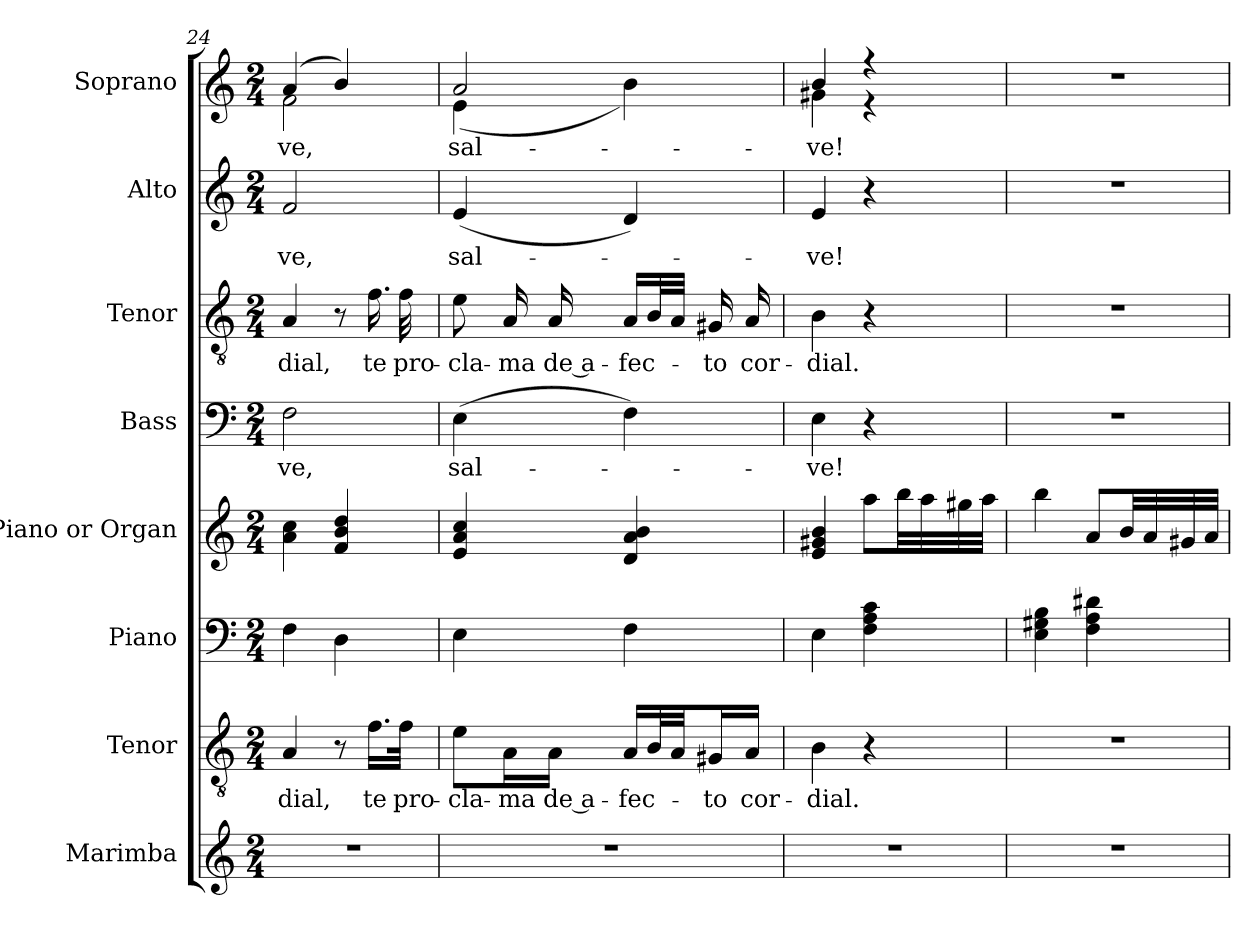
**kern	**kern	**text	**kern	**kern	**kern	**text	**kern	**text	**kern	**text	**kern	**text
*part8	*part7	*part7	*part6	*part5	*part4	*part4	*part3	*part3	*part2	*part2	*part1	*part1
*staff8	*staff7	*staff7	*staff6	*staff5	*staff4	*staff4	*staff3	*staff3	*staff2	*staff2	*staff1	*staff1
*I"Marimba	*I"Tenor	*	*I"Piano	*I"Piano or Organ	*I"Bass	*	*I"Tenor	*	*I"Alto	*	*I"Soprano	*
*I'Mrm.	*I'T.	*	*I'Pno	*I'Pno/ Org	*I'B.	*	*I'T.	*	*I'A.	*	*I'S.	*
*clefG2	*clefGv2	*	*clefF4	*clefG2	*clefF4	*	*clefGv2	*	*clefG2	*	*clefG2	*
*k[]	*k[]	*	*k[]	*k[]	*k[]	*	*k[]	*	*k[]	*	*k[]	*
*M2/4	*M2/4	*	*M2/4	*M2/4	*M2/4	*	*M2/4	*	*M2/4	*	*M2/4	*
=24	=24	=24	=24	=24	=24	=24	=24	=24	=24	=24	=24	=24
!	!	!	!	!	!	!LO:LY:b	!	!LO:LY:b	!	!LO:LY:b	!	!LO:LY:b
*	*	*	*	*	*	*	*	*	*	*	*^	*
2r	4A/	-dial,	4F\	4a\ 4cc\	2F\	-ve,	4A/	-dial,	2f/	-ve,	(>4a/	2f\	ve,
.	8r	.	4D\	4f/ 4b/ 4dd/	.	.	8r	.	.	.	4b/)	.	.
!	!	!	!	!	!	!	!	!LO:LY:b	!	!	!	!	!
.	16.f\LL	te	.	.	.	.	16.f\	te	.	.	.	.	.
!	!	!	!	!	!	!	!	!LO:LY:b	!	!	!	!	!
.	32f\JJk	pro-	.	.	.	.	32f\	pro-	.	.	.	.	.
!!LO:LB:g=z	!!
=25	=25	=25	=25	=25	=25	=25	=25	=25	=25	=25	=25	=25	=25
!	!	!	!	!	!	!LO:LY:b	!	!LO:LY:b	!	!LO:LY:b	!	!	!LO:LY:b
2r	8e\L	-cla-	4E\	4e/ 4a/ 4cc/	(>4E\	sal-	8e\	-cla-	(<4e/	sal-	2a/	(<4e\	sal-
!	!	!	!	!	!	!	!	!LO:LY:b	!	!	!	!	!
.	16A\L	-ma	.	.	.	.	16A/	-ma	.	.	.	.	.
!	!	!	!	!	!	!	!	!LO:LY:b	!	!	!	!	!
.	16A\JJ	de a-	.	.	.	.	16A/	de a-	.	.	.	.	.
!	!	!	!	!	!	!	!	!LO:LY:b	!	!	!	!	!
.	16A/LL	-fec-	4F\	4d/ 4a/ 4b/	4F\)	.	16A/LL	-fec-	4d/)	.	.	4b\)	.
.	32B/L	.	.	.	.	.	32B/L	.	.	.	.	.	.
.	32A/JJ	.	.	.	.	.	32A/JJJ	.	.	.	.	.	.
!	!	!	!	!	!	!	!	!LO:LY:b	!	!	!	!	!
.	16G#X/L	to	.	.	.	.	16G#X/	to	.	.	.	.	.
!	!	!	!	!	!	!	!	!LO:LY:b	!	!	!	!	!
.	16A/JJ	cor-	.	.	.	.	16A/	cor-	.	.	.	.	.
=26	=26	=26	=26	=26	=26	=26	=26	=26	=26	=26	=26	=26	=26
!	!	!	!	!	!	!LO:LY:b	!	!LO:LY:b	!	!LO:LY:b	!	!	!LO:LY:b
2r	4B\	-dial.	4E\	4e/ 4g#X/ 4b/	4E\	ve!	4B\	-dial.	4e/	ve!	4b/	4g#X\	ve!
.	4r	.	4F\ 4A\ 4c\	8aa\L	4r	.	4r	.	4r	.	4r	4r	.
.	.	.	.	32bb\LL	.	.	.	.	.	.	.	.	.
.	.	.	.	32aa\	.	.	.	.	.	.	.	.	.
.	.	.	.	32gg#X\	.	.	.	.	.	.	.	.	.
.	.	.	.	32aa\JJJ	.	.	.	.	.	.	.	.	.
*	*	*	*	*	*	*	*	*	*	*	*v	*v	*
=27	=27	=27	=27	=27	=27	=27	=27	=27	=27	=27	=27	=27
2r	2r	.	4E\ 4G#X\ 4B\	4bb\	2r	.	2r	.	2r	.	2r	.
.	.	.	4F\ 4A\ 4d#X\	8a/L	.	.	.	.	.	.	.	.
.	.	.	.	32b/LL	.	.	.	.	.	.	.	.
.	.	.	.	32a/	.	.	.	.	.	.	.	.
.	.	.	.	32g#X/	.	.	.	.	.	.	.	.
.	.	.	.	32a/JJJ	.	.	.	.	.	.	.	.
=	=	=	=	=	=	=	=	=	=	=	=	=
*-	*-	*-	*-	*-	*-	*-	*-	*-	*-	*-	*-	*-
